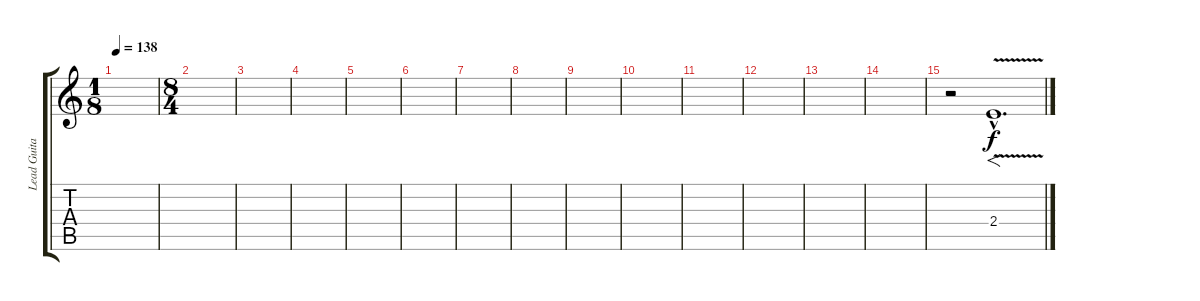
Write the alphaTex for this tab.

\track ("Lead Guitar" "Lead Guita") {instrument distortionguitar}
\staff {score tabs}
\tuning (E4 B3 G3 D3 A2 E2) {hide}
\ts (1 8)
\tempo 138
\clef g2
\ks c
|
\ts (8 4)
|
|
|
|
|
|
|
|
|
|
|
|
|
r.2 2.4{v hac}.1{f d instrument guitarharmonics}
